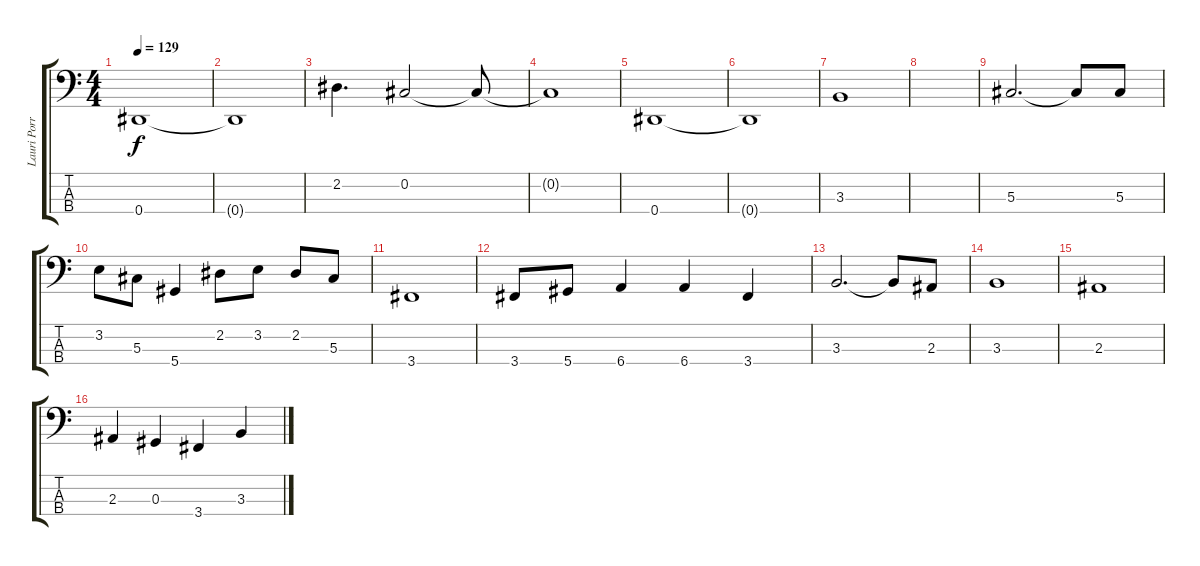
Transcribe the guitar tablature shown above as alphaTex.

\track ("Lauri Porra" "Lauri Porr") {instrument electricbasspick bank 72}
\staff {score tabs}
\tuning (Gb2 Db2 Ab1 Eb1) {hide}
\ts (4 4)
\tempo 129
\clef f4
\ks c
0.4.1{dy f} |
0.4{t}.1 |
2.2.4{d} 0.2.2 0.2{t}.8 |
0.2{t}.1 |
0.4.1 |
0.4{t}.1 |
3.3.1 |
|
5.3.2{d} 5.3{t}.8 5.3.8 |
3.2.8 5.3.8 5.4.4 2.2.8 3.2.8 2.2.8 5.3.8 |
3.4.1 |
3.4.8 5.4.8 6.4.4 6.4.4 3.4.4 |
3.3.2{d} 3.3{t}.8 2.3.8 |
3.3.1 |
2.3.1 |
2.3.4 0.3.4 3.4.4 3.3.4
